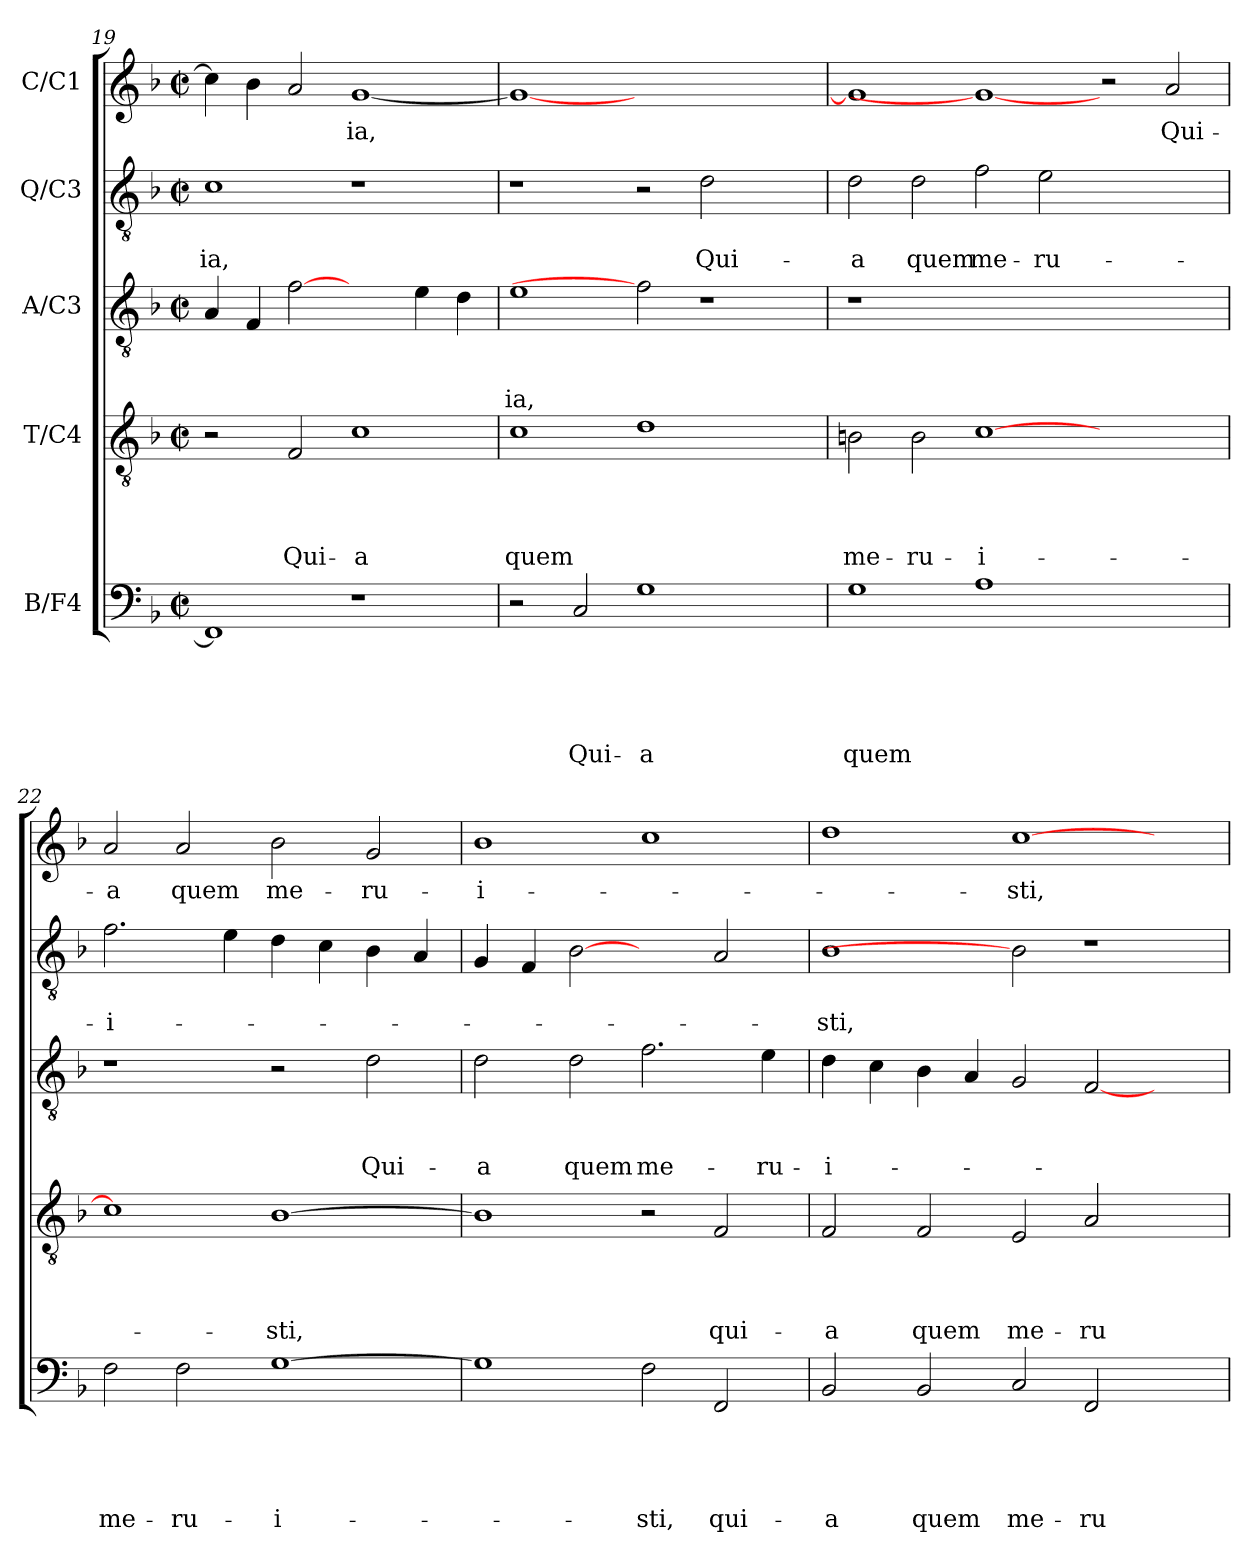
**kern	**text	**text	**text	**text	**text	**kern	**text	**text	**text	**text	**kern	**text	**text	**text	**kern	**text	**text	**kern	**text
*part5	*part5	*part5	*part5	*part5	*part5	*part4	*part4	*part4	*part4	*part4	*part3	*part3	*part3	*part3	*part2	*part2	*part2	*part1	*part1
*staff5	*staff5	*staff5	*staff5	*staff5	*staff5	*staff4	*staff4	*staff4	*staff4	*staff4	*staff3	*staff3	*staff3	*staff3	*staff2	*staff2	*staff2	*staff1	*staff1
*I"B/F4	*	*	*	*	*	*I"T/C4	*	*	*	*	*I"A/C3	*	*	*	*I"Q/C3	*	*	*I"C/C1	*
*clefF4	*	*	*	*	*	*clefGv2	*	*	*	*	*clefGv2	*	*	*	*clefGv2	*	*	*clefG2	*
*k[b-]	*	*	*	*	*	*k[b-]	*	*	*	*	*k[b-]	*	*	*	*k[b-]	*	*	*k[b-]	*
*F:	*	*	*	*	*	*F:	*	*	*	*	*F:	*	*	*	*F:	*	*	*F:	*
*M2/2	*	*	*	*	*	*M2/2	*	*	*	*	*M2/2	*	*	*	*M2/2	*	*	*M2/2	*
*met(c|)	*	*	*	*	*	*met(c|)	*	*	*	*	*met(c|)	*	*	*	*met(c|)	*	*	*met(c|)	*
=19	=19	=19	=19	=19	=19	=19	=19	=19	=19	=19	=19	=19	=19	=19	=19	=19	=19	=19	=19
!	!	!	!	!	!	!	!	!	!	!	!	!	!	!	!	!	!LO:LY:b	!	!
1FF]	.	.	.	.	.	2r	.	.	.	.	4A/	.	.	.	1c	.	-ia,	4cc\]	.
.	.	.	.	.	.	.	.	.	.	.	4F/	.	.	.	.	.	.	4b-\	.
!	!	!	!	!	!	!	!	!	!	!LO:LY:b	!	!	!	!	!	!	!	!	!
.	.	.	.	.	.	2F/	.	.	.	Qui-	[2f	.	.	.	.	.	.	2a/	.
!	!	!	!	!	!	!	!	!	!	!LO:LY:b	!	!	!	!	!	!	!	!	!LO:LY:b
1r	.	.	.	.	.	1c	.	.	.	-a	2ryy	.	.	.	1r	.	.	[1g	-ia,
.	.	.	.	.	.	.	.	.	.	.	4e\	.	.	.	.	.	.	.	.
.	.	.	.	.	.	.	.	.	.	.	4d\	.	.	.	.	.	.	.	.
=20	=20	=20	=20	=20	=20	=20	=20	=20	=20	=20	=20	=20	=20	=20	=20	=20	=20	=20	=20
!	!	!	!	!	!	!	!	!	!	!LO:LY:b	!	!	!	!LO:LY:b	!	!	!	!	!
2r	.	.	.	.	.	1c	.	.	.	quem	1e	.	.	-ia,	1r	.	.	1g_	.
!	!	!	!	!	!LO:LY:b	!	!	!	!	!	!	!	!	!	!	!	!	!	!
2C/	.	.	.	.	Qui-	.	.	.	.	.	.	.	.	.	.	.	.	.	.
!	!	!	!	!	!LO:LY:b	!	!	!	!	!	!	!	!	!	!	!	!	!	!
1G	.	.	.	.	-a	1d	.	.	.	.	2f]	.	.	.	2r	.	.	1.ryy	.
!	!	!	!	!	!	!	!	!	!	!	!	!	!	!	!	!	!LO:LY:b	!	!
.	.	.	.	.	.	.	.	.	.	.	1r	.	.	.	2d\	.	Qui-	.	.
2ryy	.	.	.	.	.	2ryy	.	.	.	.	.	.	.	.	2ryy	.	.	.	.
!!LO:PB:g=z
=21	=21	=21	=21	=21	=21	=21	=21	=21	=21	=21	=21	=21	=21	=21	=21	=21	=21	=21	=21
!	!	!	!	!	!LO:LY:b	!	!	!	!	!LO:LY:b	!	!	!	!	!	!	!LO:LY:b	!	!
1G	.	.	.	.	quem	2Bn\	.	.	.	me-	1r	.	.	.	2d\	.	-a	1g]	.
!	!	!	!	!	!	!	!	!	!	!LO:LY:b	!	!	!	!	!	!	!LO:LY:b	!	!
.	.	.	.	.	.	2B\	.	.	.	-ru-	.	.	.	.	2d\	.	quem	.	.
!	!	!	!	!	!	!	!	!	!	!LO:LY:b	!	!	!	!	!	!	!LO:LY:b	!	!
1A	.	.	.	.	.	[1c	.	.	.	-i-	0ryy	.	.	.	2f\	.	me-	1g_	.
!	!	!	!	!	!	!	!	!	!	!	!	!	!	!	!	!	!LO:LY:b	!	!
.	.	.	.	.	.	.	.	.	.	.	.	.	.	.	2e\	.	-ru-	.	.
1ryy	.	.	.	.	.	1ryy	.	.	.	.	.	.	.	.	1ryy	.	.	2r	.
!	!	!	!	!	!	!	!	!	!	!	!	!	!	!	!	!	!	!	!LO:LY:b
.	.	.	.	.	.	.	.	.	.	.	.	.	.	.	.	.	.	2a/	Qui-
=22	=22	=22	=22	=22	=22	=22	=22	=22	=22	=22	=22	=22	=22	=22	=22	=22	=22	=22	=22
!	!	!	!	!	!LO:LY:b	!	!	!	!	!	!	!	!	!	!	!	!LO:LY:b	!	!LO:LY:b
2F\	.	.	.	.	me-	1c]	.	.	.	.	1r	.	.	.	2.f\	.	-i-	2a/	-a
!	!	!	!	!	!LO:LY:b	!	!	!	!	!	!	!	!	!	!	!	!	!	!LO:LY:b
2F\	.	.	.	.	-ru-	.	.	.	.	.	.	.	.	.	.	.	.	2a/	quem
.	.	.	.	.	.	.	.	.	.	.	.	.	.	.	4e\	.	.	.	.
!	!	!	!	!	!LO:LY:b	!	!	!	!	!LO:LY:b	!	!	!	!	!	!	!	!	!LO:LY:b
[1G	.	.	.	.	-i-	[1B-	.	.	.	-sti,	2r	.	.	.	4d\	.	.	2b-\	me-
.	.	.	.	.	.	.	.	.	.	.	.	.	.	.	4c\	.	.	.	.
!	!	!	!	!	!	!	!	!	!	!	!	!	!	!LO:LY:b	!	!	!	!	!LO:LY:b
.	.	.	.	.	.	.	.	.	.	.	2d\	.	.	Qui-	4B-\	.	.	2g/	-ru-
.	.	.	.	.	.	.	.	.	.	.	.	.	.	.	4A/	.	.	.	.
=23	=23	=23	=23	=23	=23	=23	=23	=23	=23	=23	=23	=23	=23	=23	=23	=23	=23	=23	=23
!	!	!	!	!	!	!	!	!	!	!	!	!	!	!LO:LY:b	!	!	!	!	!LO:LY:b
1G]	.	.	.	.	.	1B-]	.	.	.	.	2d\	.	.	-a	4G/	.	.	1b-	-i-
.	.	.	.	.	.	.	.	.	.	.	.	.	.	.	4F/	.	.	.	.
!	!	!	!	!	!	!	!	!	!	!	!	!	!	!LO:LY:b	!	!	!	!	!
.	.	.	.	.	.	.	.	.	.	.	2d\	.	.	quem	[2B-	.	.	.	.
!	!	!	!	!	!LO:LY:b	!	!	!	!	!	!	!	!	!LO:LY:b	!	!	!	!	!
2F\	.	.	.	.	-sti,	2r	.	.	.	.	2.f\	.	.	me-	2ryy	.	.	1cc	.
!	!	!	!	!	!LO:LY:b	!	!	!	!	!LO:LY:b	!	!	!	!	!	!	!	!	!
2FF/	.	.	.	.	qui-	2F/	.	.	.	qui-	.	.	.	.	2A/	.	.	.	.
!	!	!	!	!	!	!	!	!	!	!	!	!	!	!LO:LY:b	!	!	!	!	!
.	.	.	.	.	.	.	.	.	.	.	4e\	.	.	-ru-	.	.	.	.	.
=24	=24	=24	=24	=24	=24	=24	=24	=24	=24	=24	=24	=24	=24	=24	=24	=24	=24	=24	=24
!	!	!	!	!	!LO:LY:b	!	!	!	!	!LO:LY:b	!	!	!	!LO:LY:b	!	!	!LO:LY:b	!	!
2BB-/	.	.	.	.	-a	2F/	.	.	.	-a	4d\	.	.	-i-	1B-	.	-sti,	1dd	.
.	.	.	.	.	.	.	.	.	.	.	4c\	.	.	.	.	.	.	.	.
!	!	!	!	!	!LO:LY:b	!	!	!	!	!LO:LY:b	!	!	!	!	!	!	!	!	!
2BB-/	.	.	.	.	quem	2F/	.	.	.	quem	4B-\	.	.	.	.	.	.	.	.
.	.	.	.	.	.	.	.	.	.	.	4A/	.	.	.	.	.	.	.	.
!	!	!	!	!	!LO:LY:b	!	!	!	!	!LO:LY:b	!	!	!	!	!	!	!	!	!LO:LY:b
2C/	.	.	.	.	me-	2E/	.	.	.	me-	2G/	.	.	.	2B-]	.	.	[1cc	-sti,
!	!	!	!	!	!LO:LY:b	!	!	!	!	!LO:LY:b	!	!	!	!	!	!	!	!	!
2FF/	.	.	.	.	-ru-	2A/	.	.	.	-ru-	[2F/	.	.	.	1r	.	.	.	.
2ryy	.	.	.	.	.	2ryy	.	.	.	.	2ryy	.	.	.	.	.	.	2ryy	.
=	=	=	=	=	=	=	=	=	=	=	=	=	=	=	=	=	=	=	=
*-	*-	*-	*-	*-	*-	*-	*-	*-	*-	*-	*-	*-	*-	*-	*-	*-	*-	*-	*-
